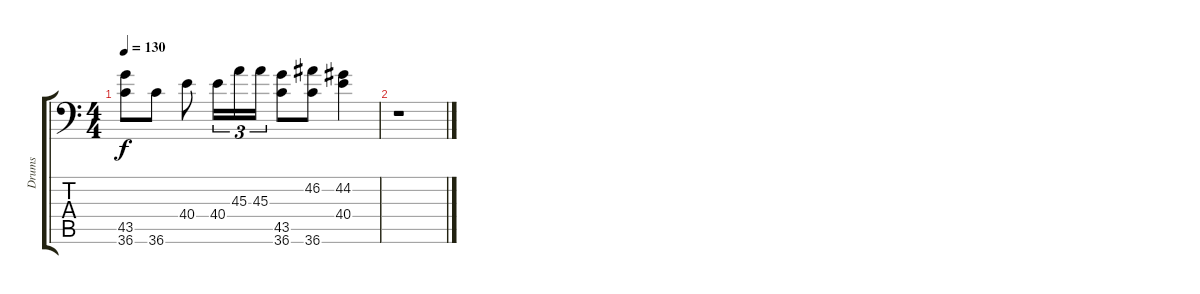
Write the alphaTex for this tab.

\track ("Drums" "Drums") {instrument acousticgrandpiano}
\staff {score tabs}
\tuning (C-1 C-1 C-1 C-1 C-1 C-1) {hide}
\ts (4 4)
\tempo 130
\clef f4
\ks c
(43.5 36.6).8{dy f} 36.6.8 40.4.8 40.4.16{tu (3 2)} 45.3.16{tu (3 2)} 45.3.16{tu (3 2)} (43.5 36.6).8 (46.2 36.6).8 (44.2 40.4).4 |
r.1
